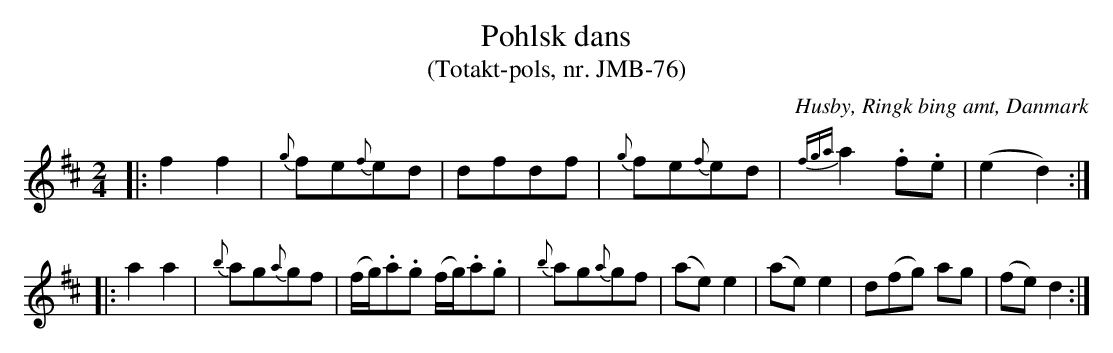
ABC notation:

X:1
T:Pohlsk dans
T:(Totakt-pols, nr. JMB-76)
O:Husby, Ringk bing amt, Danmark
M:2/4
L:1/8
K:D
|: f2 f2 | {g}fe{f}ed | dfdf | {g}fe{f}ed | {fga}a2 .f.e | (e2 d2) :|
|: a2 a2 | {b}ag{a}gf | (f/g/).a.g (f/g/).a.g | {b}ag{a}gf | (ae) e2 | (ae) e2 | d(fg) ag | (fe) d2 :|
